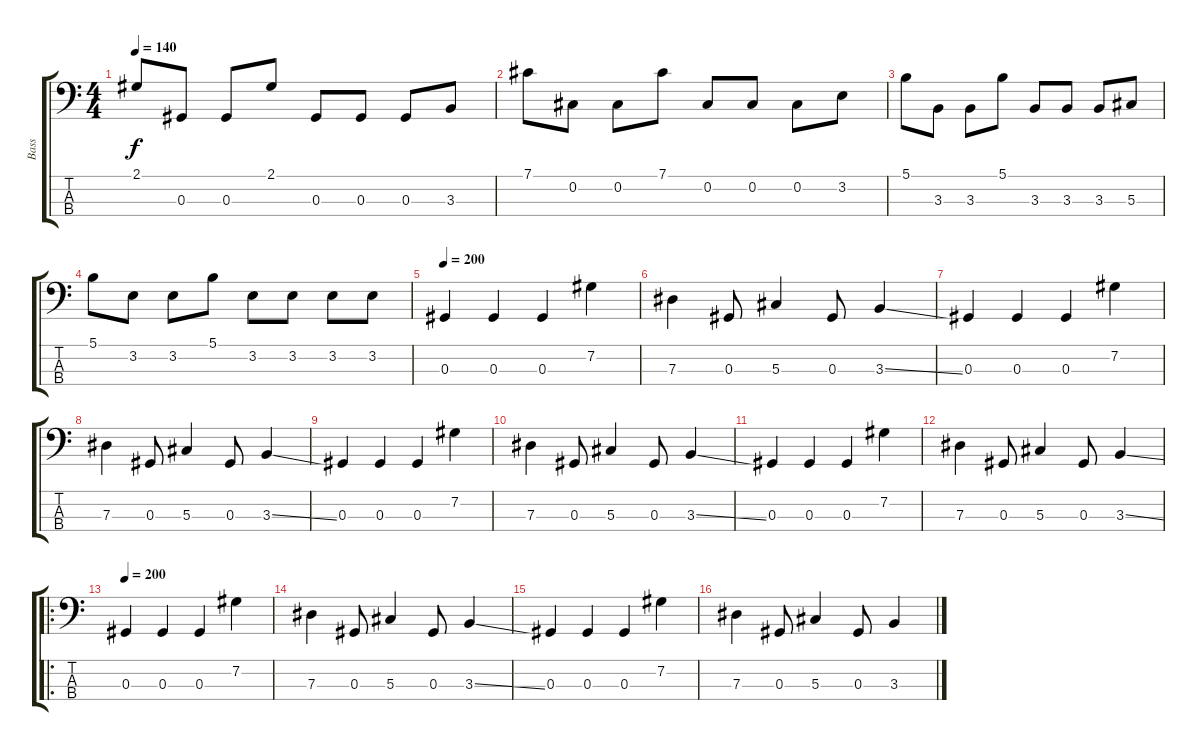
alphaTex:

\track ("Bass" "Bass") {instrument electricbassfinger}
\staff {score tabs}
\tuning (Gb2 Db2 Ab1 Eb1) {hide}
\ts (4 4)
\tempo 140
\clef f4
\ks c
2.1.8{dy f} 0.3.8 0.3.8 2.1.8 0.3.8 0.3.8 0.3.8 3.3.8 |
7.1.8 0.2.8 0.2.8 7.1.8 0.2.8 0.2.8 0.2.8 3.2.8 |
5.1.8 3.3.8 3.3.8 5.1.8 3.3.8 3.3.8 3.3.8 5.3.8 |
5.1.8 3.2.8 3.2.8 5.1.8 3.2.8 3.2.8 3.2.8 3.2.8 |
\tempo 200
0.3.4 0.3.4 0.3.4 7.2.4 |
7.3.4 0.3.8 5.3.4 0.3.8 3.3{ss}.4 |
0.3.4 0.3.4 0.3.4 7.2.4 |
7.3.4 0.3.8 5.3.4 0.3.8 3.3{ss}.4 |
0.3.4 0.3.4 0.3.4 7.2.4 |
7.3.4 0.3.8 5.3.4 0.3.8 3.3{ss}.4 |
0.3.4 0.3.4 0.3.4 7.2.4 |
7.3.4 0.3.8 5.3.4 0.3.8 3.3{ss}.4 |
\ro
\tempo 200
0.3.4 0.3.4 0.3.4 7.2.4 |
7.3.4 0.3.8 5.3.4 0.3.8 3.3{ss}.4 |
0.3.4 0.3.4 0.3.4 7.2.4 |
7.3.4 0.3.8 5.3.4 0.3.8 3.3{ss}.4
